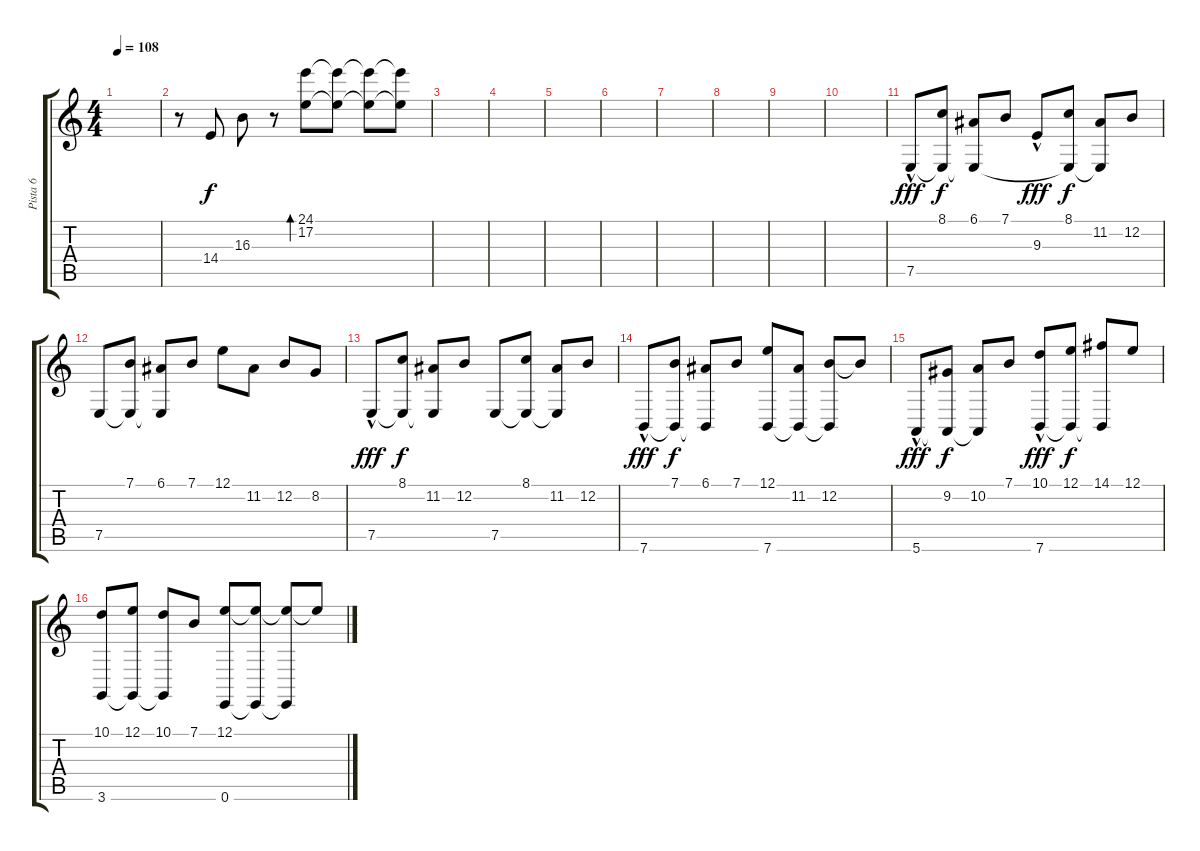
\track ("Pista 6" "Pista 6") {instrument acousticgrandpiano}
\staff {score tabs}
\tuning (E4 B3 G3 D3 A2 E2) {hide}
\ts (4 4)
\tempo 108
\clef g2
\ks c
|
r.8 14.4.8 16.3.8 r.8 (24.1 17.2).8{bd 240} (24.1{t} 17.2{t}).8 (24.1{t} 17.2{t}).8 (24.1{t} 17.2{t}).8 |
|
|
|
|
|
|
|
|
7.5{hac}.8{dy fff volume 14 instrument acousticgrandpiano} (8.1 7.5{t}).8{dy f} (6.1 7.5{t}).8 7.1.8 9.3{hac}.8{dy fff instrument acousticgrandpiano} (8.1 7.5{t}).8{dy f} (11.2 7.5{t}).8 12.2.8 |
7.5.8 (7.1 7.5{t}).8 (6.1 7.5{t}).8 7.1.8 12.1.8 11.2.8 12.2.8 8.2.8 |
7.5{hac}.8{dy fff volume 14 instrument acousticgrandpiano} (8.1 7.5{t}).8{dy f} (11.2 7.5{t}).8 12.2.8 7.5.8{instrument acousticgrandpiano} (8.1 7.5{t}).8 (11.2 7.5{t}).8 12.2.8 |
7.6{hac}.8{dy fff} (7.1 7.6{t}).8{dy f} (6.1 7.6{t}).8 7.1.8 (12.1 7.6).8 (11.2 7.6{t}).8 (12.2 7.6{t}).8 12.2{t}.8 |
5.6{hac}.8{dy fff} (9.2 5.6{t}).8{dy f} (10.2 5.6{t}).8 7.1.8 (10.1 7.6{hac}).8{dy fff} (12.1 7.6{t}).8{dy f} (14.1 7.6{t}).8 12.1.8 |
(10.1 3.6).8 (12.1 3.6{t}).8 (10.1 3.6{t}).8 7.1.8 (12.1 0.6).8 (12.1{t} 0.6{t}).8 (12.1{t} 0.6{t}).8 12.1{t}.8
